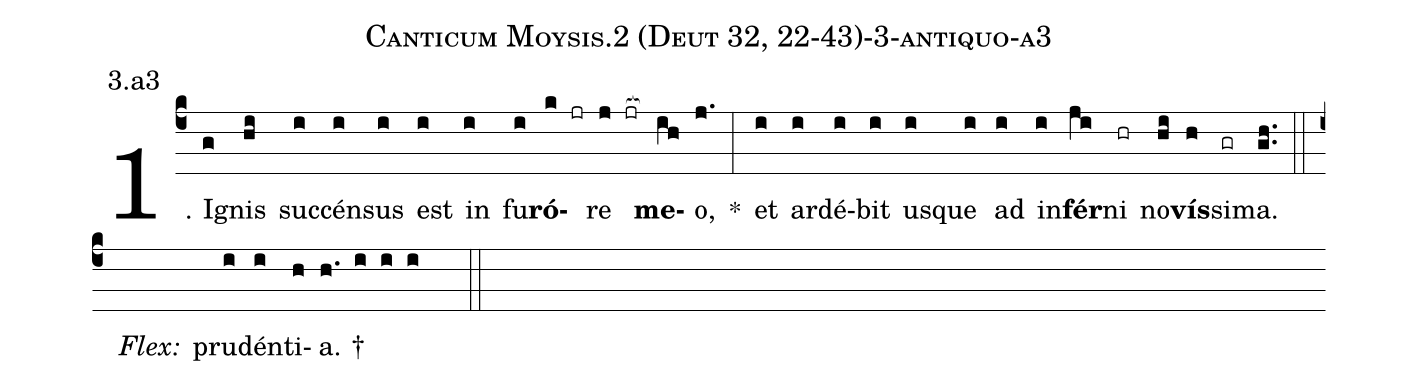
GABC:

name: Canticum Moysis.2 (Deut 32, 22-43)-3-antiquo-a3;
annotation: 3.a3;
%%
(c4)1. I(g)gnis(hi) suc(i)cén(i)sus(i) est(i) in(i) fu(i)<b>ró</b>(k jr)re(j jr[ocb:1{]) <b>me</b>(ih[ocb:0}])o,(j.) *(:) et(i) ar(i)dé(i)bit(i) us(i)que(i) ad(i) in(i)<b>fér</b>(ji)ni(hr) no(hi)<b>vís</b>(h)si(gr)ma.(gh..) (::)
<i>Flex:</i>()  pru(i)dén(i)ti(h)a. †(h. i i i  ::)
